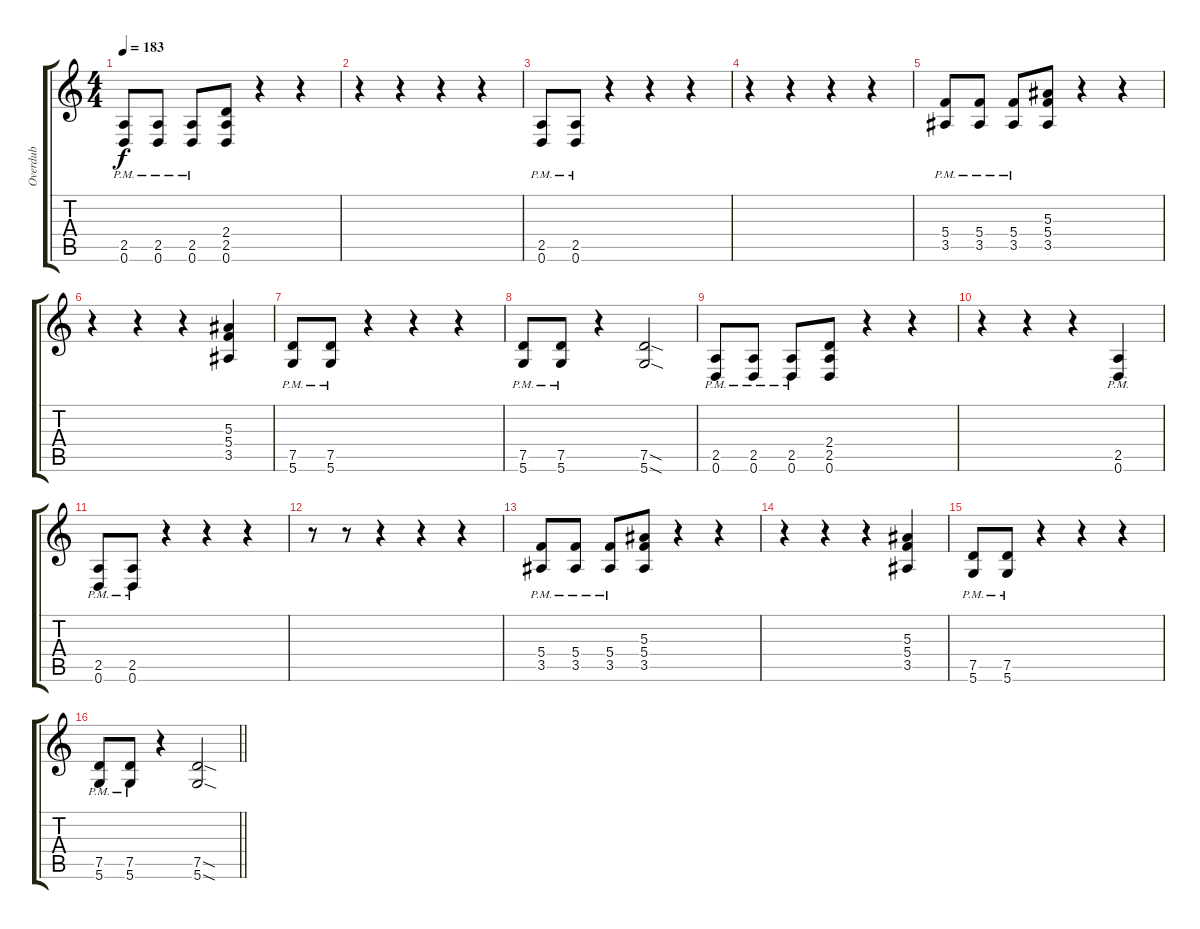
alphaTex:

\track ("Overdub" "Overdub") {instrument distortionguitar}
\staff {score tabs}
\tuning (D4 A3 F3 C3 G2 D2) {hide}
\ts (4 4)
\tempo 183
\clef g2
\ks c
(2.5{pm} 0.6{pm}).8{dy f} (2.5{pm} 0.6{pm}).8 (2.5{pm} 0.6{pm}).8 (2.4 2.5 0.6).8 r.4 r.4 |
r.4 r.4 r.4 r.4 |
(2.5{pm} 0.6{pm}).8 (2.5{pm} 0.6{pm}).8 r.4 r.4 r.4 |
r.4 r.4 r.4 r.4 |
(5.4{pm} 3.5{pm}).8 (5.4{pm} 3.5{pm}).8 (5.4{pm} 3.5{pm}).8 (5.3 5.4 3.5).8 r.4 r.4 |
r.4 r.4 r.4 (5.3 5.4 3.5).4 |
(7.5{pm} 5.6{pm}).8 (7.5{pm} 5.6{pm}).8 r.4 r.4 r.4 |
(7.5{pm} 5.6{pm}).8 (7.5{pm} 5.6{pm}).8 r.4 (7.5{sod} 5.6{sod}).2 |
(2.5{pm} 0.6{pm}).8 (2.5{pm} 0.6{pm}).8 (2.5{pm} 0.6{pm}).8 (2.4 2.5 0.6).8 r.4 r.4 |
r.4 r.4 r.4 (2.5{pm} 0.6{pm}).4 |
(2.5{pm} 0.6{pm}).8 (2.5{pm} 0.6{pm}).8 r.4 r.4 r.4 |
r.8 r.8 r.4 r.4 r.4 |
(5.4{pm} 3.5{pm}).8 (5.4{pm} 3.5{pm}).8 (5.4{pm} 3.5{pm}).8 (5.3 5.4 3.5).8 r.4 r.4 |
r.4 r.4 r.4 (5.3 5.4 3.5).4 |
(7.5{pm} 5.6{pm}).8 (7.5{pm} 5.6{pm}).8 r.4 r.4 r.4 |
\barLineRight lightlight
(7.5{pm} 5.6{pm}).8 (7.5{pm} 5.6{pm}).8 r.4 (7.5{sod} 5.6{sod}).2
